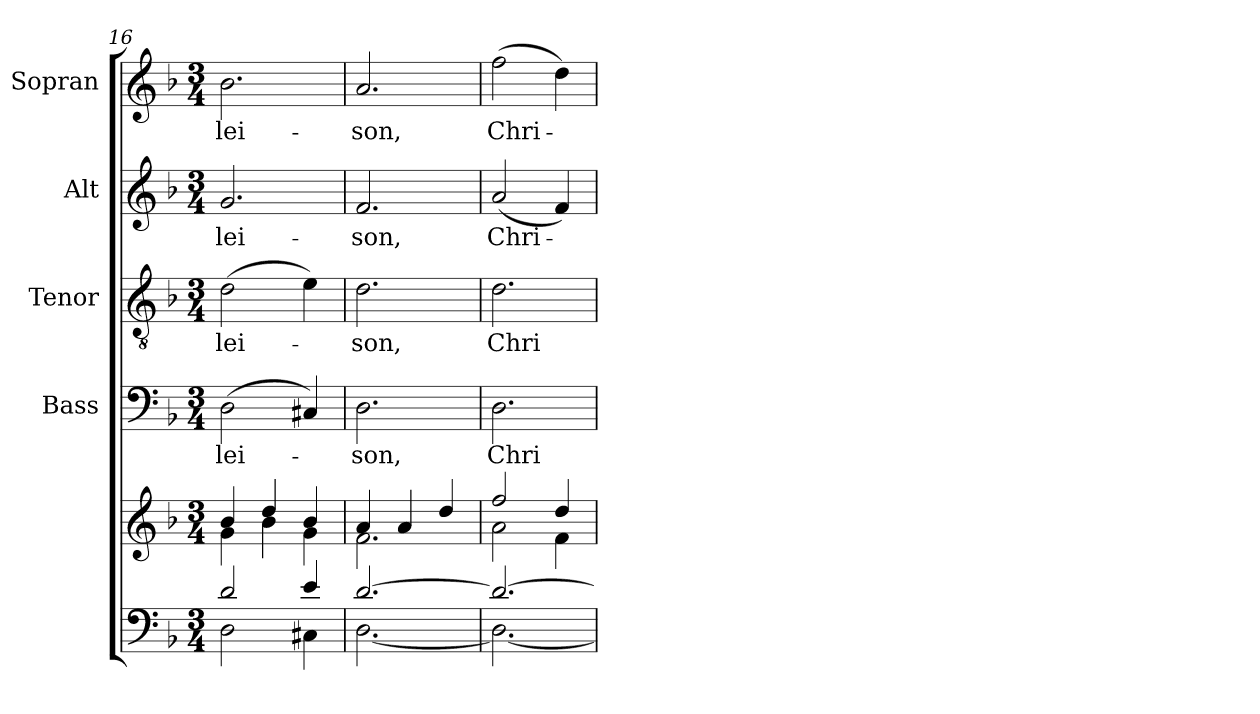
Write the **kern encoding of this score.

**kern	**kern	**kern	**text	**kern	**text	**kern	**text	**kern	**text
*part5	*part5	*part4	*part4	*part3	*part3	*part2	*part2	*part1	*part1
*staff6	*staff5	*staff4	*staff4	*staff3	*staff3	*staff2	*staff2	*staff1	*staff1
*	*	*I"Bass	*	*I"Tenor	*	*I"Alt	*	*I"Sopran	*
*	*	*I'B.	*	*I'T.	*	*I'A.	*	*I'S.	*
*clefF4	*clefG2	*clefF4	*	*clefGv2	*	*clefG2	*	*clefG2	*
*k[b-]	*k[b-]	*k[b-]	*	*k[b-]	*	*k[b-]	*	*k[b-]	*
*F:	*F:	*F:	*	*F:	*	*F:	*	*F:	*
*M3/4	*M3/4	*M3/4	*	*M3/4	*	*M3/4	*	*M3/4	*
=16	=16	=16	=16	=16	=16	=16	=16	=16	=16
*^	*^	*	*	*	*	*	*	*	*
!	!	!	!	!	!LO:LY:b	!	!LO:LY:b	!	!LO:LY:b	!	!LO:LY:b
2d/	2D\	4b-/	4g\	(>2D\	-lei-	(>2d\	-lei-	2.g/	-lei-	2.b-\	-lei-
.	.	4dd/	4b-\	.	.	.	.	.	.	.	.
4e/	4C#X\	4b-/	4g\	4C#X/)	.	4e\)	.	.	.	.	.
=17	=17	=17	=17	=17	=17	=17	=17	=17	=17	=17	=17
!	!	!	!	!	!LO:LY:b	!	!LO:LY:b	!	!LO:LY:b	!	!LO:LY:b
[>2.d/	[<2.D\	4a/	2.f\	2.D\	-son,	2.d\	-son,	2.f/	-son,	2.a/	-son,
.	.	4a/	.	.	.	.	.	.	.	.	.
.	.	4dd/	.	.	.	.	.	.	.	.	.
=18	=18	=18	=18	=18	=18	=18	=18	=18	=18	=18	=18
!	!	!	!	!	!LO:LY:b	!	!LO:LY:b	!	!LO:LY:b	!	!LO:LY:b
2.d/_	2.D\_	2ff/	2a\	2.D\	Chri-	2.d\	Chri-	(<2a/	Chri-	(>2ff\	Chri-
.	.	4dd/	4f\	.	.	.	.	4f/)	.	4dd\)	.
*v	*v	*	*	*	*	*	*	*	*	*	*
*	*v	*v	*	*	*	*	*	*	*	*
=	=	=	=	=	=	=	=	=	=
*-	*-	*-	*-	*-	*-	*-	*-	*-	*-
